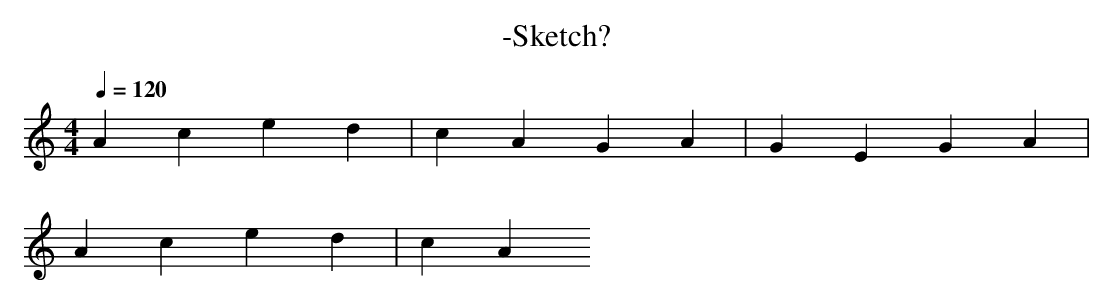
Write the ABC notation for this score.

X:1
T:-Sketch?
M:4/4
L:1/4
Q:120
K:C
Aced|cAGA|GEGA|
Aced|cA
